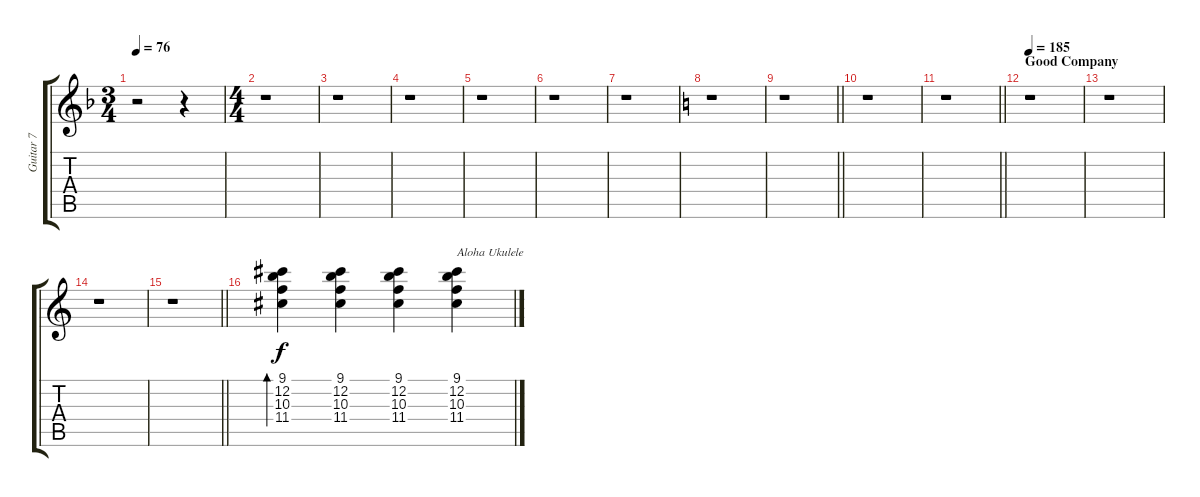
\track ("Guitar 7" "Guitar 7") {instrument electricguitarmuted}
\staff {score tabs}
\tuning (E4 B3 G3 D3 A2 D2) {hide}
\ts (3 4)
\tempo 76
\clef g2
\ks f
r.2{dy f} r.4 |
\ts (4 4)
r.1 |
r.1 |
r.1 |
r.1 |
r.1 |
r.1 |
\ks c
r.1 |
\barLineRight lightlight
r.1 |
r.1 |
\barLineRight lightlight
r.1 |
\section ("" "Good Company")
\tempo 185
r.1 |
r.1 |
r.1 |
\barLineRight lightlight
r.1 |
(9.1 12.2 10.3 11.4).4{bd 240 volume 9 balance 5 instrument shamisen} (9.1 12.2 10.3 11.4).4 (9.1 12.2 10.3 11.4).4 (9.1 12.2 10.3 11.4).4{txt "Aloha Ukulele"}
